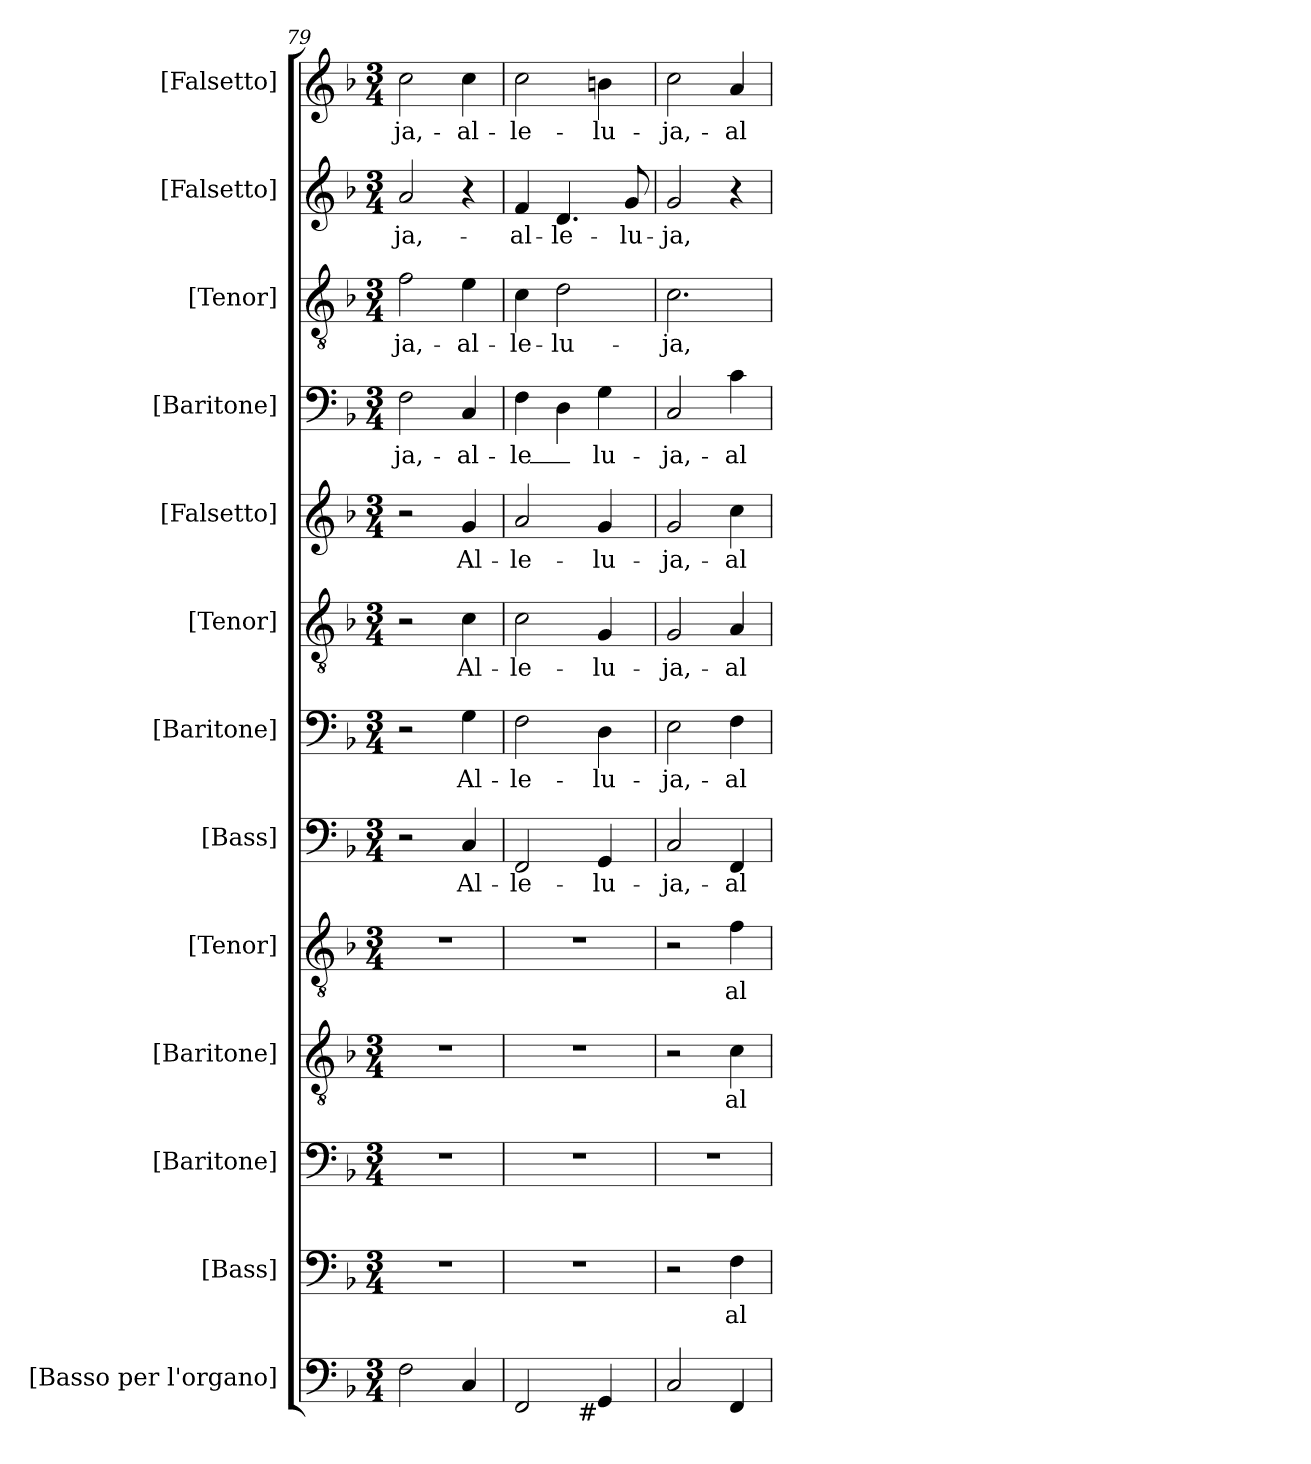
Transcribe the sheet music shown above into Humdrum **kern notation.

**kern	**kern	**text	**kern	**kern	**text	**kern	**text	**kern	**text	**kern	**text	**kern	**text	**kern	**text	**kern	**text	**kern	**text	**kern	**text	**kern	**text
*part13	*part12	*part12	*part11	*part10	*part10	*part9	*part9	*part8	*part8	*part7	*part7	*part6	*part6	*part5	*part5	*part4	*part4	*part3	*part3	*part2	*part2	*part1	*part1
*staff13	*staff12	*staff12	*staff11	*staff10	*staff10	*staff9	*staff9	*staff8	*staff8	*staff7	*staff7	*staff6	*staff6	*staff5	*staff5	*staff4	*staff4	*staff3	*staff3	*staff2	*staff2	*staff1	*staff1
*I"[Basso per l'organo]	*I"[Bass]	*	*I"[Baritone]	*I"[Baritone]	*	*I"[Tenor]	*	*I"[Bass]	*	*I"[Baritone]	*	*I"[Tenor]	*	*I"[Falsetto]	*	*I"[Baritone]	*	*I"[Tenor]	*	*I"[Falsetto]	*	*I"[Falsetto]	*
*	*I'B.	*	*I'Bar.	*I'Bar.	*	*I'T.	*	*I'B.	*	*I'Bar.	*	*I'T.	*	*	*	*I'Bar.	*	*I'T.	*	*	*	*	*
*clefF4	*clefF4	*	*clefF4	*clefGv2	*	*clefGv2	*	*clefF4	*	*clefF4	*	*clefGv2	*	*clefG2	*	*clefF4	*	*clefGv2	*	*clefG2	*	*clefG2	*
*	*	*	*	*ITrd7c12	*	*ITrd7c12	*	*	*	*	*	*ITrd7c12	*	*	*	*	*	*ITrd7c12	*	*	*	*	*
*k[b-]	*k[b-]	*	*k[b-]	*k[b-]	*	*k[b-]	*	*k[b-]	*	*k[b-]	*	*k[b-]	*	*k[b-]	*	*k[b-]	*	*k[b-]	*	*k[b-]	*	*k[b-]	*
*F:	*F:	*	*F:	*F:	*	*F:	*	*F:	*	*F:	*	*F:	*	*F:	*	*F:	*	*F:	*	*F:	*	*F:	*
*M3/4	*M3/4	*	*M3/4	*M3/4	*	*M3/4	*	*M3/4	*	*M3/4	*	*M3/4	*	*M3/4	*	*M3/4	*	*M3/4	*	*M3/4	*	*M3/4	*
=79	=79	=79	=79	=79	=79	=79	=79	=79	=79	=79	=79	=79	=79	=79	=79	=79	=79	=79	=79	=79	=79	=79	=79
!	!LO:N:vis=1	!	!LO:N:vis=1	!LO:N:vis=1	!	!LO:N:vis=1	!	!	!	!	!	!	!	!	!	!	!	!	!	!	!	!	!
!	!	!	!	!	!	!	!	!	!	!	!	!	!	!	!	!	!LO:LY:b:color=#000000	!	!	!	!	!	!
!	!	!	!	!	!	!	!	!	!	!	!	!	!	!	!	!	!	!	!LO:LY:b:color=#000000	!	!	!	!
!	!	!	!	!	!	!	!	!	!	!	!	!	!	!	!	!	!	!	!	!	!LO:LY:b:color=#000000	!	!
!	!	!	!	!	!	!	!	!	!	!	!	!	!	!	!	!	!	!	!	!	!	!	!LO:LY:b:color=#000000
2Fi\	2.r	.	2.r	2.r	.	2.r	.	2r	.	2r	.	2r	.	2r	.	2Fi\	-ja,-	2Fi\	-ja,-	2ai/	-ja,-	2cci\	-ja,-
!	!	!	!	!	!	!	!	!	!LO:LY:b:color=#000000	!	!	!	!	!	!	!	!	!	!	!	!	!	!
!	!	!	!	!	!	!	!	!	!	!	!LO:LY:b:color=#000000	!	!	!	!	!	!	!	!	!	!	!	!
!	!	!	!	!	!	!	!	!	!	!	!	!	!LO:LY:b:color=#000000	!	!	!	!	!	!	!	!	!	!
!	!	!	!	!	!	!	!	!	!	!	!	!	!	!	!LO:LY:b:color=#000000	!	!	!	!	!	!	!	!
!	!	!	!	!	!	!	!	!	!	!	!	!	!	!	!	!	!LO:LY:b:color=#000000	!	!	!	!	!	!
!	!	!	!	!	!	!	!	!	!	!	!	!	!	!	!	!	!	!	!LO:LY:b:color=#000000	!	!	!	!
!	!	!	!	!	!	!	!	!	!	!	!	!	!	!	!	!	!	!	!	!	!	!	!LO:LY:b:color=#000000
4Ci/	.	.	.	.	.	.	.	4Ci/	-Al--	4Gi\	-Al--	4Ci\	-Al--	4gi/	-Al--	4Ci/	-al--	4Ei\	-al--	4r	.	4cci\	-al--
!!LO:PB:g=z
=80	=80	=80	=80	=80	=80	=80	=80	=80	=80	=80	=80	=80	=80	=80	=80	=80	=80	=80	=80	=80	=80	=80	=80
!	!LO:N:vis=1	!	!LO:N:vis=1	!LO:N:vis=1	!	!LO:N:vis=1	!	!	!	!	!	!	!	!	!	!	!	!	!	!	!	!	!
!	!	!	!	!	!	!	!	!	!LO:LY:b:color=#000000	!	!	!	!	!	!	!	!	!	!	!	!	!	!
!	!	!	!	!	!	!	!	!	!	!	!LO:LY:b:color=#000000	!	!	!	!	!	!	!	!	!	!	!	!
!	!	!	!	!	!	!	!	!	!	!	!	!	!LO:LY:b:color=#000000	!	!	!	!	!	!	!	!	!	!
!	!	!	!	!	!	!	!	!	!	!	!	!	!	!	!LO:LY:b:color=#000000	!	!	!	!	!	!	!	!
!	!	!	!	!	!	!	!	!	!	!	!	!	!	!	!	!	!LO:LY:b:color=#000000	!	!	!	!	!	!
!	!	!	!	!	!	!	!	!	!	!	!	!	!	!	!	!	!	!	!LO:LY:b:color=#000000	!	!	!	!
!	!	!	!	!	!	!	!	!	!	!	!	!	!	!	!	!	!	!	!	!	!LO:LY:b:color=#000000	!	!
!	!	!	!	!	!	!	!	!	!	!	!	!	!	!	!	!	!	!	!	!	!	!	!LO:LY:b:color=#000000
2FFi/	2.r	.	2.r	2.r	.	2.r	.	2FFi/	-le--	2Fi\	-le--	2Ci\	-le--	2ai/	-le--	4Fi\	-le_-	4Ci\	-le--	4fi/	-al--	2cci\	-le--
!	!	!	!	!	!	!	!	!	!	!	!	!	!	!	!	!	!	!	!LO:LY:b:color=#000000	!	!	!	!
!	!	!	!	!	!	!	!	!	!	!	!	!	!	!	!	!	!	!	!	!	!LO:LY:b:color=#000000	!	!
.	.	.	.	.	.	.	.	.	.	.	.	.	.	.	.	4Di\	.	2Di\	-lu--	4.di/	-le--	.	.
!	!	!	!	!	!	!	!	!	!LO:LY:b:color=#000000	!	!	!	!	!	!	!	!	!	!	!	!	!	!
!	!	!	!	!	!	!	!	!	!	!	!LO:LY:b:color=#000000	!	!	!	!	!	!	!	!	!	!	!	!
!	!	!	!	!	!	!	!	!	!	!	!	!	!LO:LY:b:color=#000000	!	!	!	!	!	!	!	!	!	!
!	!	!	!	!	!	!	!	!	!	!	!	!	!	!	!LO:LY:b:color=#000000	!	!	!	!	!	!	!	!
!	!	!	!	!	!	!	!	!	!	!	!	!	!	!	!	!	!LO:LY:b:color=#000000	!	!	!	!	!	!
!LO:TX:b:rj:t=#	!	!	!	!	!	!	!	!	!	!	!	!	!	!	!	!	!	!	!	!	!	!	!
!	!	!	!	!	!	!	!	!	!	!	!	!	!	!	!	!	!	!	!	!	!	!	!LO:LY:b:color=#000000
4GGi/	.	.	.	.	.	.	.	4GGi/	-lu--	4Di\	-lu--	4GGi/	-lu--	4gi/	-lu--	4Gi\	-lu--	.	.	.	.	4bni\	-lu--
!	!	!	!	!	!	!	!	!	!	!	!	!	!	!	!	!	!	!	!	!	!LO:LY:b:color=#000000	!	!
.	.	.	.	.	.	.	.	.	.	.	.	.	.	.	.	.	.	.	.	8gi/	-lu--	.	.
=81	=81	=81	=81	=81	=81	=81	=81	=81	=81	=81	=81	=81	=81	=81	=81	=81	=81	=81	=81	=81	=81	=81	=81
!	!	!	!LO:N:vis=1	!	!	!	!	!	!	!	!	!	!	!	!	!	!	!	!	!	!	!	!
!	!	!	!	!	!	!	!	!	!LO:LY:b:color=#000000	!	!	!	!	!	!	!	!	!	!	!	!	!	!
!	!	!	!	!	!	!	!	!	!	!	!LO:LY:b:color=#000000	!	!	!	!	!	!	!	!	!	!	!	!
!	!	!	!	!	!	!	!	!	!	!	!	!	!LO:LY:b:color=#000000	!	!	!	!	!	!	!	!	!	!
!	!	!	!	!	!	!	!	!	!	!	!	!	!	!	!LO:LY:b:color=#000000	!	!	!	!	!	!	!	!
!	!	!	!	!	!	!	!	!	!	!	!	!	!	!	!	!	!LO:LY:b:color=#000000	!	!	!	!	!	!
!	!	!	!	!	!	!	!	!	!	!	!	!	!	!	!	!	!	!	!LO:LY:b:color=#000000	!	!	!	!
!	!	!	!	!	!	!	!	!	!	!	!	!	!	!	!	!	!	!	!	!	!LO:LY:b:color=#000000	!	!
!	!	!	!	!	!	!	!	!	!	!	!	!	!	!	!	!	!	!	!	!	!	!	!LO:LY:b:color=#000000
2Ci/	2r	.	2.r	2r	.	2r	.	2Ci/	-ja,-	2Ei\	-ja,-	2GGi/	-ja,-	2gi/	-ja,-	2Ci/	-ja,-	2.Ci\	-ja,-	2gi/	-ja,-	2cci\	-ja,-
!	!	!LO:LY:b:color=#000000	!	!	!	!	!	!	!	!	!	!	!	!	!	!	!	!	!	!	!	!	!
!	!	!	!	!	!LO:LY:b:color=#000000	!	!	!	!	!	!	!	!	!	!	!	!	!	!	!	!	!	!
!	!	!	!	!	!	!	!LO:LY:b:color=#000000	!	!	!	!	!	!	!	!	!	!	!	!	!	!	!	!
!	!	!	!	!	!	!	!	!	!LO:LY:b:color=#000000	!	!	!	!	!	!	!	!	!	!	!	!	!	!
!	!	!	!	!	!	!	!	!	!	!	!LO:LY:b:color=#000000	!	!	!	!	!	!	!	!	!	!	!	!
!	!	!	!	!	!	!	!	!	!	!	!	!	!LO:LY:b:color=#000000	!	!	!	!	!	!	!	!	!	!
!	!	!	!	!	!	!	!	!	!	!	!	!	!	!	!LO:LY:b:color=#000000	!	!	!	!	!	!	!	!
!	!	!	!	!	!	!	!	!	!	!	!	!	!	!	!	!	!LO:LY:b:color=#000000	!	!	!	!	!	!
!	!	!	!	!	!	!	!	!	!	!	!	!	!	!	!	!	!	!	!	!	!	!	!LO:LY:b:color=#000000
4FFi/	4Fi\	-al--	.	4Ci\	-al--	4Fi\	-al--	4FFi/	-al--	4Fi\	-al--	4AAi/	-al--	4cci\	-al--	4ci\	-al--	.	.	4r	.	4ai/	-al--
=	=	=	=	=	=	=	=	=	=	=	=	=	=	=	=	=	=	=	=	=	=	=	=
*-	*-	*-	*-	*-	*-	*-	*-	*-	*-	*-	*-	*-	*-	*-	*-	*-	*-	*-	*-	*-	*-	*-	*-
